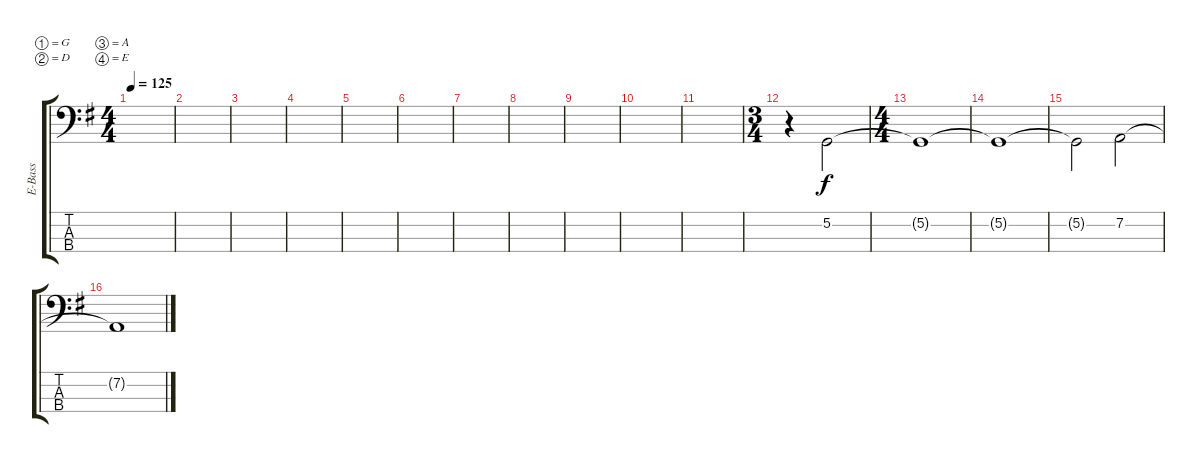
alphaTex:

\defaultSystemsLayout 4
\bracketExtendMode groupsimilarinstruments
\otherSystemsTrackNameOrientation horizontal
\track ("Electric Bass" "E-Bass") {instrument electricbassfinger}
\staff {score tabs}
\tuning (G1 D1 A0 E0)
\ts (4 4)
\tempo 125
\clef f4
\ks g
|
|
|
|
|
|
|
|
|
|
|
\ts (3 4)
r.4{beam Down} 5.2{acc forcenatural}.2{beam Down} |
\ts (4 4)
5.2{t acc forcenatural}.1{beam Down} |
5.2{t acc forcenatural}.1{beam Down} |
5.2{t acc forcenatural}.2{beam Down} 7.2{acc forcenatural}.2{beam Down} |
7.2{t acc forcenatural}.1{beam Down}
